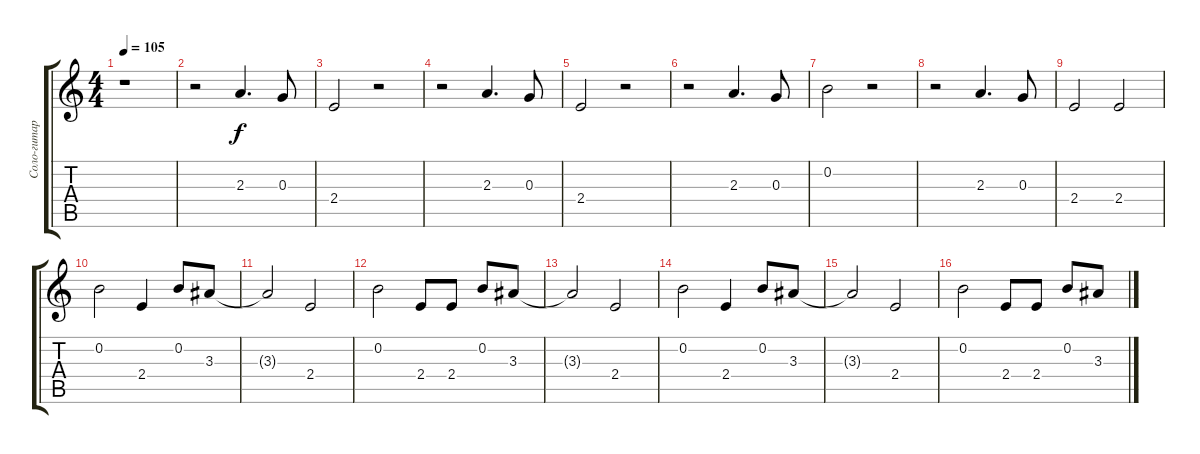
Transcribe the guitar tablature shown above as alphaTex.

\track ("Соло-гитара" "Соло-гитар") {instrument distortionguitar}
\staff {score tabs}
\tuning (E4 B3 G3 D3 A2 E2) {hide}
\ts (4 4)
\tempo 105
\clef g2
\ks c
r.1{dy f} |
r.2 2.3.4{d} 0.3.8 |
2.4.2 r.2 |
r.2 2.3.4{d} 0.3.8 |
2.4.2 r.2 |
r.2 2.3.4{d} 0.3.8 |
0.2.2 r.2 |
r.2 2.3.4{d} 0.3.8 |
2.4.2 2.4.2 |
0.2.2 2.4.4 0.2.8 3.3.8 |
3.3{t}.2 2.4.2 |
0.2.2 2.4.8 2.4.8 0.2.8 3.3.8 |
3.3{t}.2 2.4.2 |
0.2.2 2.4.4 0.2.8 3.3.8 |
3.3{t}.2 2.4.2 |
0.2.2 2.4.8 2.4.8 0.2.8 3.3.8
